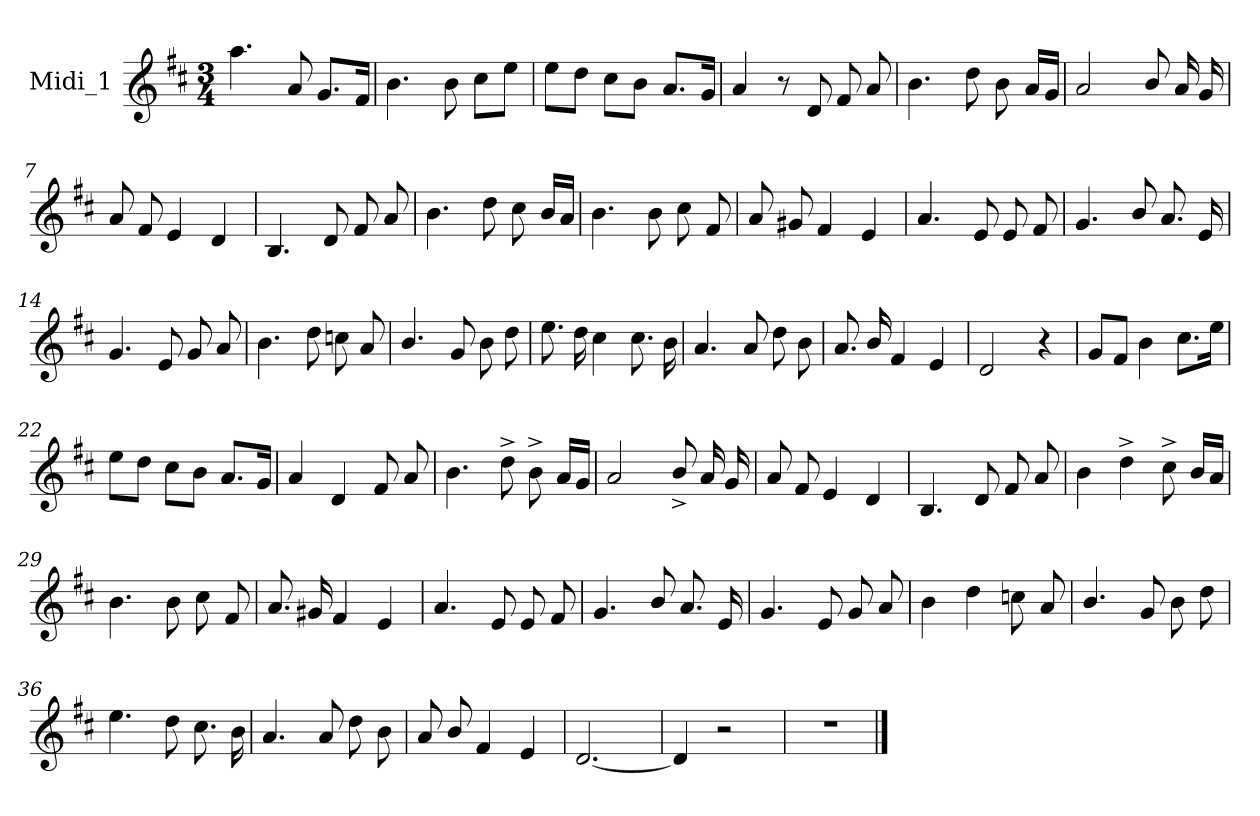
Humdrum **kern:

**kern
*part1
*staff1
*I"Midi_1
*clefG2
*k[f#c#]
*D:
*M3/4
=1
4.aa
8a
8.gL
16f#J
=2
4.b
8b
8cc#L
8eeJ
=3
8eeL
8ddJ
8cc#L
8bJ
8.aL
16gJ
=4
4a
8r
8d
8f#
8a
=5
4.b
8dd
8b
16aLL
16gJJ
!!LO:LB:g=z
=6
2a
8b/
16a
16g
=7
8a
8f#
4e
4d
=8
4.B
8d
8f#
8a
=9
4.b
8dd
8cc#
16bLL
16aJJ
!!LO:LB:g=z
=10
4.b
8b
8cc#
8f#
=11
8a
8g#X
4f#
4e
=12
4.a
8e
8e
8f#
=13
4.g
8b/
8.a
16e
!!LO:LB:g=z
=14
4.g
8e
8g
8a
=15
4.b
8dd
8ccn
8a
=16
4.b/
8g
8b
8dd
=17
8.ee
16dd
4cc#
8.cc#
16b
!!LO:LB:g=z
=18
4.a
8a
8dd
8b
=19
8.a
16b/
4f#
4e
=20
2d
4r
=21
8gL
8f#J
4b
8.cc#L
16eeJ
=22
8eeL
8ddJ
8cc#L
8bJ
8.aL
16gJ
!!LO:LB:g=z
=23
4a
4d
8f#
8a
=24
4.b
8dd^
8b^
16aLL
16gJJ
=25
2a
8b^/
16a
16g
=26
8a
8f#
4e
4d
!!LO:LB:g=z
=27
4.B
8d
8f#
8a
=28
4b
4dd^
8cc#^
16bLL
16aJJ
=29
4.b
8b
8cc#
8f#
=30
8.a
16g#X
4f#
4e
!!LO:LB:g=z
=31
4.a
8e
8e
8f#
=32
4.g
8b/
8.a
16e
=33
4.g
8e
8g
8a
=34
4b
4dd
8ccn
8a
!!LO:LB:g=z
=35
4.b/
8g
8b
8dd
=36
4.ee
8dd
8.cc#
16b
=37
4.a
8a
8dd
8b
=38
8a
8b/
4f#
4e
=39
[2.d
=40
4d]
2r
=41
!LO:N:vis=1
2.r
==
*-
